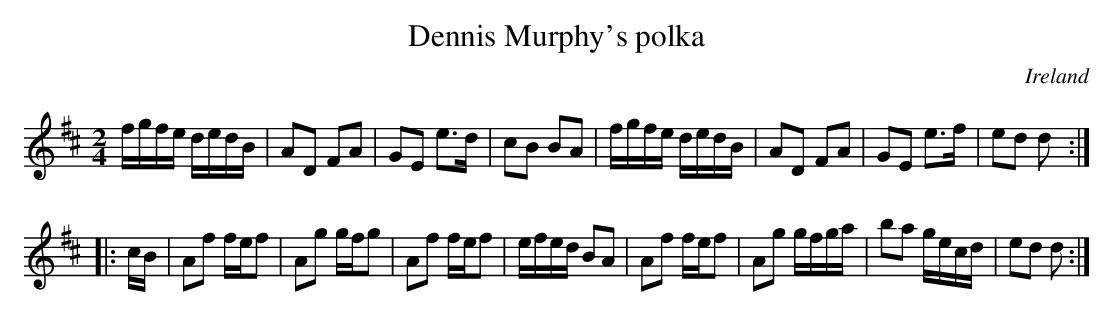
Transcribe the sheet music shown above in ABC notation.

X:1
T:Dennis Murphy's polka
O:Ireland
M:2/4
K:D
fgfe dedB|A2D2 F2A2|G2E2 e3d|c2B2 B2A2|\
fgfe dedB|A2D2 F2A2|G2E2 e3f|e2d2 d2::
cB|\
A2f2 fef2|A2g2 gfg2|A2f2 fef2|efed B2A2|\
A2f2 fef2|A2g2 gfga|b2a2 gecd|e2d2 d2:|
